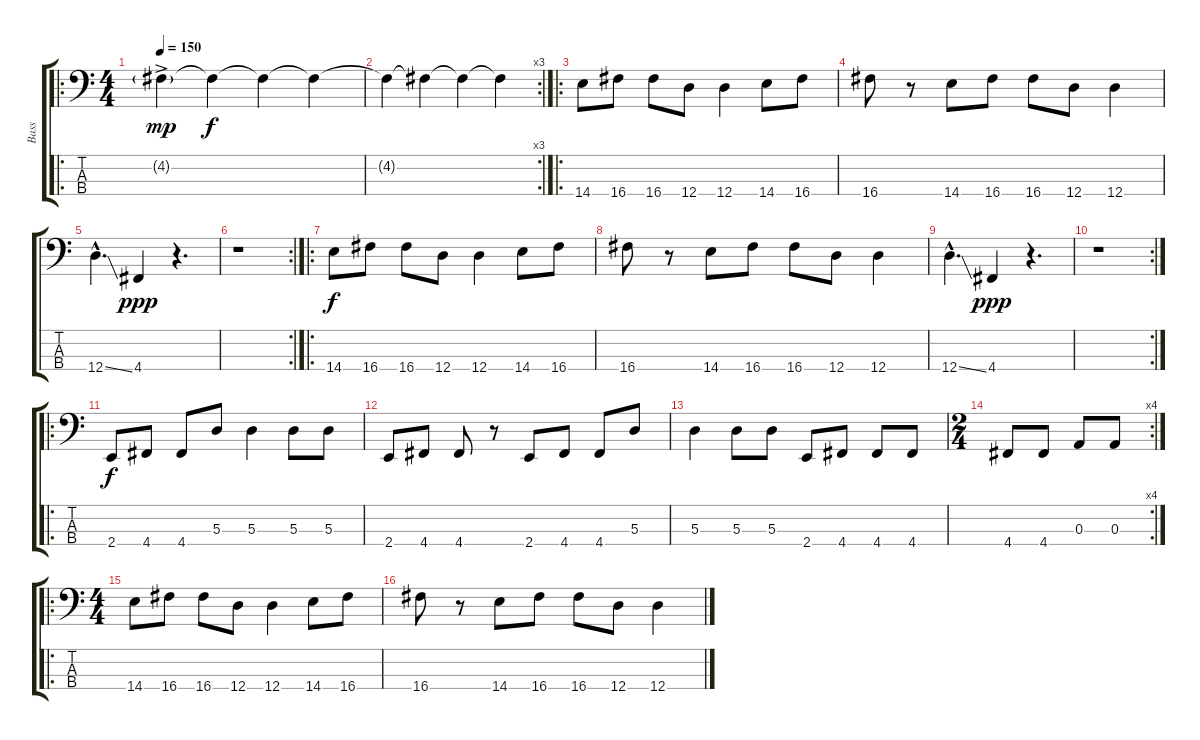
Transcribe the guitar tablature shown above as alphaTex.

\track ("Bass" "Bass") {instrument electricbassfinger}
\staff {score tabs}
\tuning (G2 D2 A1 D1) {hide}
\ro
\ts (4 4)
\tempo 150
\clef f4
\ks c
4.2{g ac}.4{dy mp volume 6 instrument fretlessbass} 4.2{t}.4{dy f} 4.2{t}.4 4.2{t}.4 |
\rc 3
4.2{t}.4 4.2{t}.4 4.2{t}.4 4.2{t}.4 |
\ro
14.4.8{volume 16 instrument electricbassfinger} 16.4.8 16.4.8 12.4.8 12.4.4 14.4.8 16.4.8 |
16.4.8 r.8 14.4.8 16.4.8 16.4.8 12.4.8 12.4.4 |
12.4{ss hac}.4{d} 4.4.4{dy ppp} r.4{d} |
\rc 2
r.1 |
\ro
14.4.8{dy f} 16.4.8 16.4.8 12.4.8 12.4.4 14.4.8 16.4.8 |
16.4.8 r.8 14.4.8 16.4.8 16.4.8 12.4.8 12.4.4 |
12.4{ss hac}.4{d} 4.4.4{dy ppp} r.4{d} |
\rc 2
r.1 |
\ro
2.4.8{dy f} 4.4.8 4.4.8 5.3.8 5.3.4 5.3.8 5.3.8 |
2.4.8 4.4.8 4.4.8 r.8 2.4.8 4.4.8 4.4.8 5.3.8 |
5.3.4 5.3.8 5.3.8 2.4.8 4.4.8 4.4.8 4.4.8 |
\rc 4
\ts (2 4)
4.4.8 4.4.8 0.3.8 0.3.8 |
\ro
\ts (4 4)
14.4.8 16.4.8 16.4.8 12.4.8 12.4.4 14.4.8 16.4.8 |
16.4.8 r.8 14.4.8 16.4.8 16.4.8 12.4.8 12.4.4
